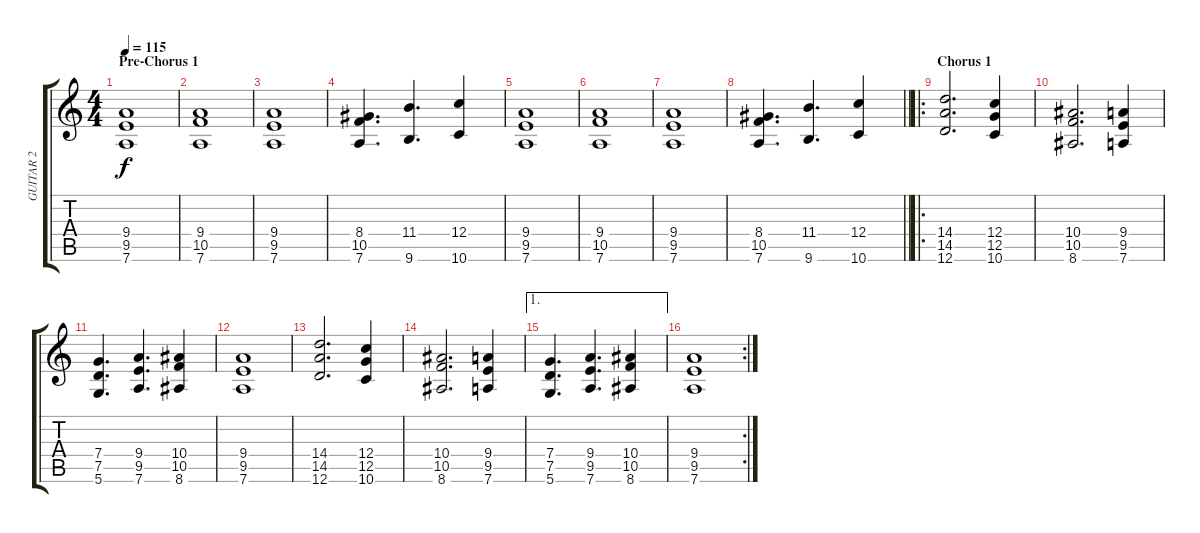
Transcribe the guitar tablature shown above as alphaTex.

\track ("GUITAR 2" "GUITAR 2") {instrument overdrivenguitar}
\staff {score tabs}
\tuning (D4 A3 F3 C3 G2 D2) {hide}
\ts (4 4)
\section ("" "Pre-Chorus 1")
\tempo 115
\clef g2
\ks c
(9.4 9.5 7.6).1{dy f} |
(9.4 10.5 7.6).1 |
(9.4 9.5 7.6).1 |
(8.4 10.5 7.6).4{d} (11.4 9.6).4{d} (12.4 10.6).4 |
(9.4 9.5 7.6).1 |
(9.4 10.5 7.6).1 |
(9.4 9.5 7.6).1 |
\barLineRight lightlight
(8.4 10.5 7.6).4{d} (11.4 9.6).4{d} (12.4 10.6).4 |
\ro
\section ("" "Chorus 1")
(14.4 14.5 12.6).2{d} (12.4 12.5 10.6).4 |
(10.4 10.5 8.6).2{d} (9.4 9.5 7.6).4 |
(7.4 7.5 5.6).4{d} (9.4 9.5 7.6).4{d} (10.4 10.5 8.6).4 |
(9.4 9.5 7.6).1 |
(14.4 14.5 12.6).2{d} (12.4 12.5 10.6).4 |
(10.4 10.5 8.6).2{d} (9.4 9.5 7.6).4 |
\ae 1
(7.4 7.5 5.6).4{d} (9.4 9.5 7.6).4{d} (10.4 10.5 8.6).4 |
\rc 2
(9.4 9.5 7.6).1
